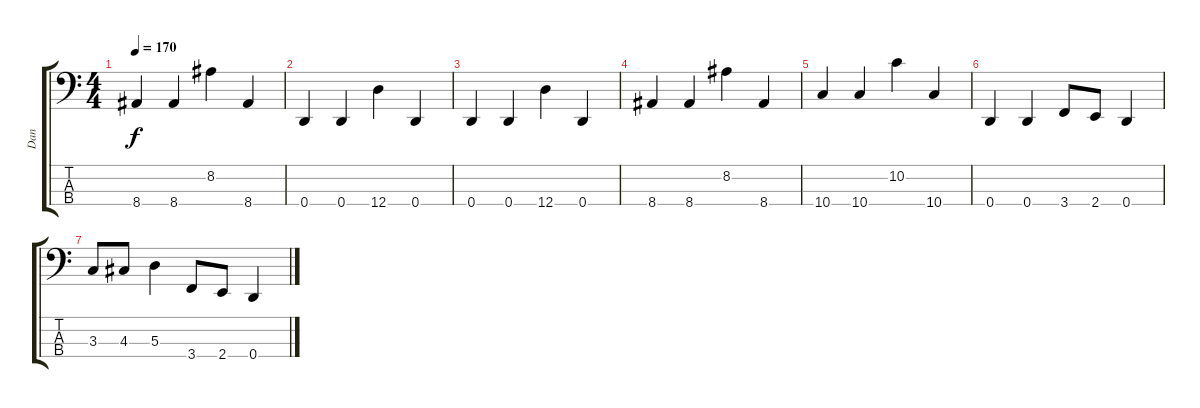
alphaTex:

\track ("Dan" "Dan") {instrument electricbasspick}
\staff {score tabs}
\tuning (G2 D2 A1 D1) {hide}
\ts (4 4)
\tempo 170
\clef f4
\ks c
8.4.4{dy f} 8.4.4 8.2.4 8.4.4 |
0.4.4 0.4.4 12.4.4 0.4.4 |
0.4.4 0.4.4 12.4.4 0.4.4 |
8.4.4 8.4.4 8.2.4 8.4.4 |
10.4.4 10.4.4 10.2.4 10.4.4 |
0.4.4 0.4.4 3.4.8 2.4.8 0.4.4 |
3.3.8 4.3.8 5.3.4 3.4.8 2.4.8 0.4.4
